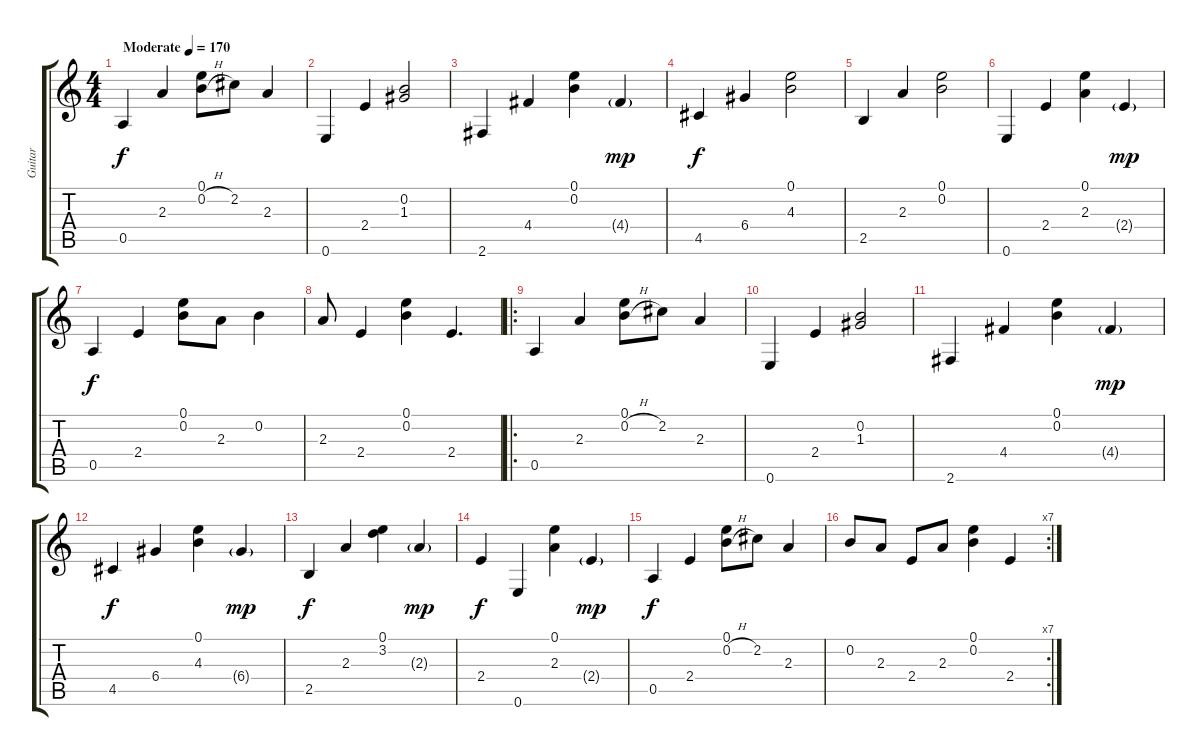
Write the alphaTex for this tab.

\track ("Guitar" "Guitar") {instrument acousticguitarnylon}
\staff {score tabs}
\tuning (E4 B3 G3 D3 A2 E2) {hide}
\ts (4 4)
\tempo (170 "Moderate")
\clef g2
\ks c
0.5.4{dy f instrument acousticguitarnylon} 2.3.4 (0.1 0.2{h}).8 2.2.8 2.3.4 |
0.6.4 2.4.4 (0.2 1.3).2 |
2.6.4 4.4.4 (0.1 0.2).4 4.4{g}.4{dy mp} |
4.5.4{dy f} 6.4.4 (0.1 4.3).2 |
2.5.4 2.3.4 (0.1 0.2).2 |
0.6.4 2.4.4 (0.1 2.3).4 2.4{g}.4{dy mp} |
0.5.4{dy f} 2.4.4 (0.1 0.2).8 2.3.8 0.2.4 |
2.3.8 2.4.4 (0.1 0.2).4 2.4.4{d} |
\ro
0.5.4 2.3.4 (0.1 0.2{h}).8 2.2.8 2.3.4 |
0.6.4 2.4.4 (0.2 1.3).2 |
2.6.4 4.4.4 (0.1 0.2).4 4.4{g}.4{dy mp} |
4.5.4{dy f} 6.4.4 (0.1 4.3).4 6.4{g}.4{dy mp} |
2.5.4{dy f} 2.3.4 (0.1 3.2).4 2.3{g}.4{dy mp} |
2.4.4{dy f} 0.6.4 (0.1 2.3).4 2.4{g}.4{dy mp} |
0.5.4{dy f} 2.4.4 (0.1 0.2{h}).8 2.2.8 2.3.4 |
\rc 7
0.2.8 2.3.8 2.4.8 2.3.8 (0.1 0.2).4 2.4.4
